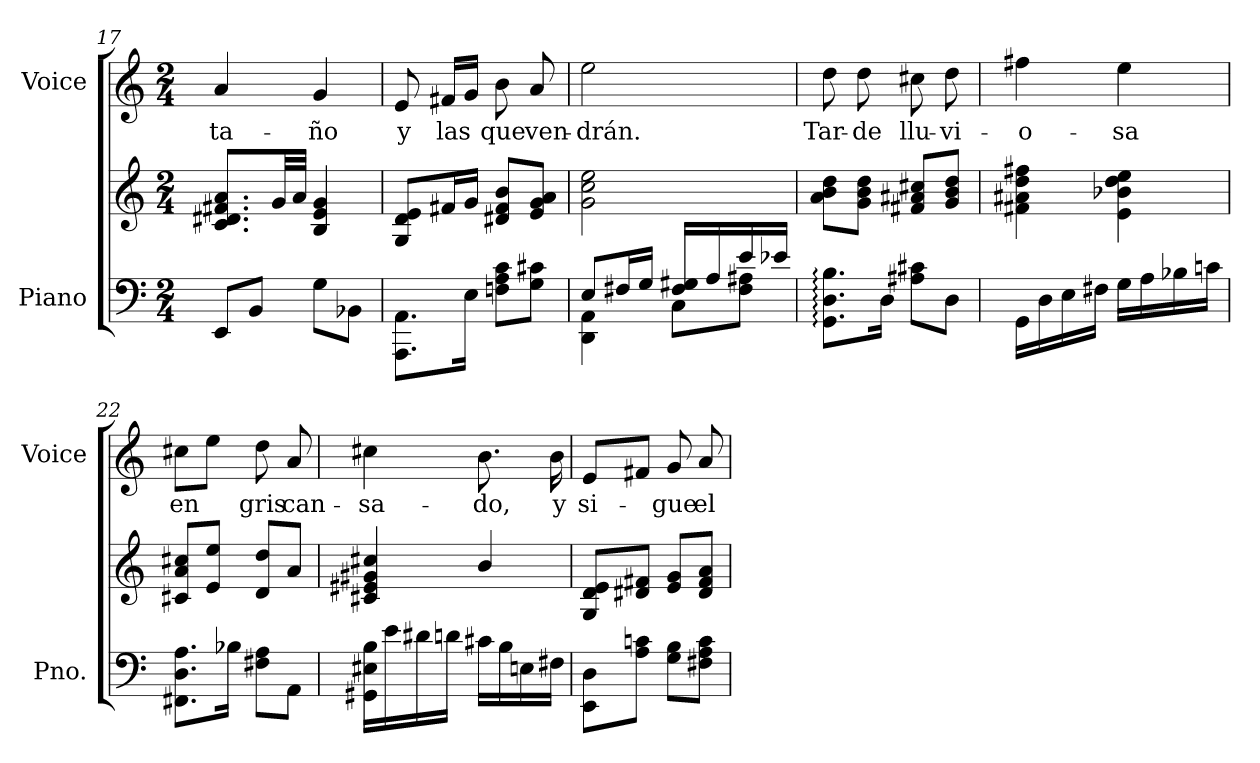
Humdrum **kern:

**kern	**kern	**kern	**text
*part2	*part2	*part1	*part1
*staff3	*staff2	*staff1	*staff1
*I"Piano	*	*I"Voice	*
*I'Pno.	*	*I'Voice	*
*clefF4	*clefG2	*clefG2	*
*k[]	*k[]	*k[]	*
*M2/4	*M2/4	*M2/4	*
=17	=17	=17	=17
!	!	!	!LO:LY:b:color=#000000
8EEi/L	8.ci/ 8.d#Xi 8.f#Xi 8.aiL	4ai/	-ta-
8BBi/J	.	.	.
.	32gi/LL	.	.
.	32ai/JJJ	.	.
!	!	!	!LO:LY:b:color=#000000
8Gi\L	4Bi/ 4ei 4gi	4gi/	-ño
8BB-Xi\J	.	.	.
=18	=18	=18	=18
!	!	!	!LO:LY:b:color=#000000
8.AAAi\ 8.AAiL	8Gi/ 8di 8eiL	8ei/	y
!	!	!	!LO:LY:b:color=#000000
.	16f#Xi/L	16f#Xi/LL	las
16Ei\Jk	16gi/JJ	16gi/JJ	.
!	!	!	!LO:LY:b:color=#000000
8Fni\ 8Ai 8ciL	8d#Xi/ 8f#i 8biL	8bi\	que
!	!	!	!LO:LY:b:color=#000000
8Gi\ 8c#XiJ	8ei/ 8gi 8aiJ	8ai/	ven-
!!LO:PB:g=z
=19	=19	=19	=19
*^	*	*	*
!	!	!	!	!LO:LY:b:color=#000000
8Ei/L	4DDi\ 4AAi	2gi\ 2cci 2eei	2eei\	-drán.
16F#Xi/L	.	.	.	.
16Gi/JJ	.	.	.	.
16F#i/ 16G#XiLL	8Ci\L	.	.	.
16Ai/	.	.	.	.
16ei/	8F#i\ 8A#XiJ	.	.	.
16e-Xi/JJ	.	.	.	.
*v	*v	*	*	*
=20	=20	=20	=20
!	!	!	!LO:LY:b:color=#000000
8.GGi\: 8.Di: 8.Bi:L	8ai\ 8bi 8ddiL	8ddi\	Tar-
!	!	!	!LO:LY:b:color=#000000
.	8gi\ 8bi 8ddiJ	8ddi\	-de
16Di\Jk	.	.	.
!	!	!	!LO:LY:b:color=#000000
8A#Xi\ 8c#XiL	8f#Xi/ 8a#Xi 8cc#XiL	8cc#Xi\	llu-
!	!	!	!LO:LY:b:color=#000000
8Di\J	8gi/ 8bi 8ddiJ	8ddi\	-vi-
=21	=21	=21	=21
!	!	!	!LO:LY:b:color=#000000
16GGi\LL	4f#Xi\ 4a#Xi 4ddi 4ff#Xi	4ff#Xi\	-o-
16Di\	.	.	.
16Ei\	.	.	.
16F#Xi\JJ	.	.	.
!	!	!	!LO:LY:b:color=#000000
16Gi\LL	4ei\ 4b-Xi 4ddi 4eei	4eei\	-sa
16Ai\	.	.	.
16B-Xi\	.	.	.
16cni\JJ	.	.	.
!!LO:LB:g=z
=22	=22	=22	=22
!	!	!	!LO:LY:b:color=#000000
8.FF#Xi\ 8.Di 8.AiL	8c#Xi/ 8ai 8cc#XiL	8cc#Xi\L	en
.	8ei/ 8eeiJ	8eei\J	.
16B-Xi\Jk	.	.	.
!	!	!	!LO:LY:b:color=#000000
8F#Xi\ 8AiL	8di/ 8ddiL	8ddi\	gris
!	!	!	!LO:LY:b:color=#000000
8AAi\J	8ai/J	8ai/	can-
=23	=23	=23	=23
!	!	!	!LO:LY:b:color=#000000
16GG#Xi\ 16E#Xi 16BiLL	4c#Xi/ 4e#Xi 4g#Xi 4cc#Xi	4cc#Xi\	-sa-
16ei\	.	.	.
16d#Xi\	.	.	.
16dni\JJ	.	.	.
!	!	!	!LO:LY:b:color=#000000
16c#Xi\LL	4bi/	8.bi\	-do,
16Bi\	.	.	.
16Eni\	.	.	.
!	!	!	!LO:LY:b:color=#000000
16F#Xi\JJ	.	16bi\	y
=24	=24	=24	=24
!	!	!	!LO:LY:b:color=#000000
8EEi\ 8DiL	8Gi/ 8di 8eiL	8ei/L	si-
8Ai\ 8cniJ	8d#Xi/ 8f#XiJ	8f#Xi/J	.
!	!	!	!LO:LY:b:color=#000000
8Gi\ 8BiL	8ei/ 8giL	8gi/	-gue
!	!	!	!LO:LY:b:color=#000000
8F#Xi\ 8Ai 8ciJ	8d#i/ 8f#i 8aiJ	8ai/	el
=	=	=	=
*-	*-	*-	*-
